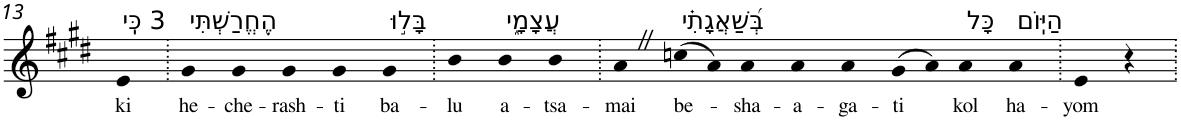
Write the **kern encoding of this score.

**kern	**text
*part1	*part1
*staff1	*staff1
*I"Piano	*
*I'Pno	*
!!LO:PB:g=z
*clefG2	*
*k[f#c#g#d#]	*
*E:	*
=13	=13
!LO:TX:a:t=3 כִּֽי	!
!	!LO:LY:b
4e	ki
=14.	=14.
!LO:TX:a:t=הֶ֭חֱרַשְׁתִּי	!
!	!LO:LY:b
4g#	he-
!	!LO:LY:b
4g#	-che-
!	!LO:LY:b
4g#	-rash-
!	!LO:LY:b
4g#	-ti
!LO:TX:a:t=בָּל֣וּ	!
!	!LO:LY:b
4g#	ba-
=15.	=15.
!	!LO:LY:b
4b	-lu
!LO:TX:a:t=עֲצָמָ֑י	!
!	!LO:LY:b
4b	a-
!	!LO:LY:b
4b	-tsa-
=16.	=16.
!	!LO:LY:b
4aZ	-mai
!LO:TX:a:t=בְּ֝שַׁאֲגָתִ֗י	!
!	!LO:LY:b
(>8ccn	be-
8a)	.
!	!LO:LY:b
4a	-sha-
!	!LO:LY:b
4a	-a-
!	!LO:LY:b
4a	-ga-
!	!LO:LY:b
(>8g#	-ti
8a)	.
!LO:TX:a:t=כָּל	!
!	!LO:LY:b
4a	kol
!LO:TX:a:t=הַיּֽוֹם	!
!	!LO:LY:b
4a	ha-
=17.	=17.
!	!LO:LY:b
4e	-yom
4r	.
=.	=.
*-	*-
